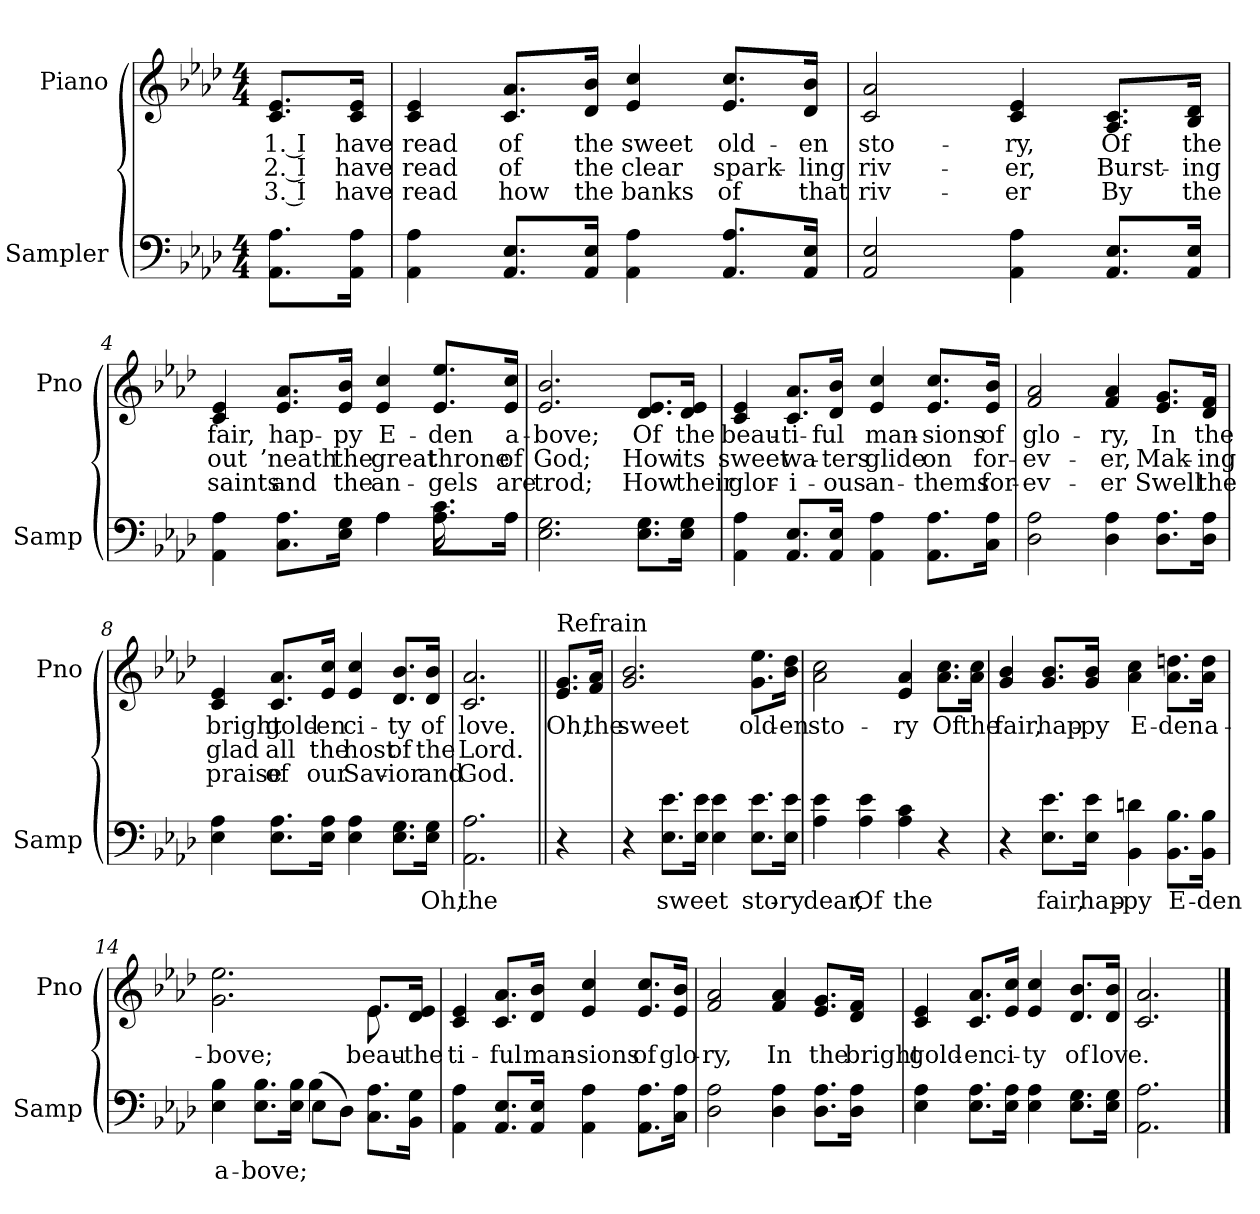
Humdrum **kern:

**kern	**text	**kern	**text	**text	**text
*part2	*part2	*part1	*part1	*part1	*part1
*staff2	*staff2	*staff1	*staff1	*staff1	*staff1
*I"Sampler	*	*I"Piano	*	*	*
*I'Samp	*	*I'Pno	*	*	*
*clefF4	*	*clefG2	*	*	*
*k[b-e-a-d-]	*	*k[b-e-a-d-]	*	*	*
*A-:	*	*A-:	*	*	*
*M4/4	*	*M4/4	*	*	*
=1	=1	=1	=1	=1	=1
8.AA-\ 8.A-\L	.	8.c/ 8.e-/L	1. I	2. I	3. I
16AA-\ 16A-\Jk	.	16c/ 16e-/Jk	have	have	have
=2	=2	=2	=2	=2	=2
4AA- 4A-	.	4c 4e-	read	read	read
8.AA-/ 8.E-/L	.	8.c/ 8.a-/L	of	of	how
16AA-/ 16E-/Jk	.	16d-/ 16b-/Jk	the	the	the
4AA- 4A-	.	4e- 4cc	sweet	clear	banks
8.AA-/ 8.A-/L	.	8.e-/ 8.cc/L	old-	spark-	of
16AA-/ 16E-/Jk	.	16d-/ 16b-/Jk	-en	-ling	that
=3	=3	=3	=3	=3	=3
2AA- 2E-	.	2c 2a-	sto-	riv-	riv-
4AA- 4A-	.	4c 4e-	-ry,	-er,	-er
8.AA-/ 8.E-/L	.	8.A-/ 8.c/L	Of	Burst-	By
16AA-/ 16E-/Jk	.	16B-/ 16d-/Jk	the	-ing	the
=4	=4	=4	=4	=4	=4
*^	*	*	*	*	*
4AA- 4A-	2ryy	.	4c 4e-	fair,	out	saints
8.C\ 8.A-\L	.	.	8.e-/ 8.a-/L	hap-	’neath	and
16E-\ 16G\Jk	.	.	16e-/ 16b-/Jk	-py	the	the
4A-\	4A-	.	4e- 4cc	E-	great	an-
8.A-\ 8.c\L	16A-	.	8.e-/ 8.ee-/L	-den	throne	-gels
.	8.ryy	.	.	.	.	.
16A-\Jk	.	.	16e-/ 16cc/Jk	a-	of	are
*v	*v	*	*	*	*	*
=5	=5	=5	=5	=5	=5
2.E- 2.G	.	2.e- 2.b-	-bove;	God;	trod;
8.E-\ 8.G\L	.	8.d-/ 8.e-/L	Of	How	How
16E-\ 16G\Jk	.	16d-/ 16e-/Jk	the	its	their
=6	=6	=6	=6	=6	=6
4AA- 4A-	.	4c 4e-	beau-	sweet	glor-
8.AA-/ 8.E-/L	.	8.c/ 8.a-/L	-ti-	wa-	-i-
16AA-/ 16E-/Jk	.	16d-/ 16b-/Jk	-ful	-ters	-ous
4AA- 4A-	.	4e- 4cc	man-	glide	an-
8.AA-\ 8.A-\L	.	8.e-/ 8.cc/L	-sions	on	-thems
16C\ 16A-\Jk	.	16e-/ 16b-/Jk	of	for-	for-
=7	=7	=7	=7	=7	=7
2D- 2A-	.	2f 2a-	glo-	-ev-	-ev-
4D- 4A-	.	4f 4a-	-ry,	-er,	-er
8.D-\ 8.A-\L	.	8.e-/ 8.g/L	In	Mak-	Swell
16D-\ 16A-\Jk	.	16d-/ 16f/Jk	the	-ing	the
=8	=8	=8	=8	=8	=8
4E- 4A-	.	4c 4e-	bright	glad	praise
8.E-\ 8.A-\L	.	8.c/ 8.a-/L	gold-	all	of
16E-\ 16A-\Jk	.	16e-/ 16cc/Jk	-en	the	our
4E- 4A-	.	4e- 4cc	ci-	host	Sav-
8.E-\ 8.G\L	.	8.d-/ 8.b-/L	-ty	of	-ior
16E-\ 16G\Jk	Oh,	16d-/ 16b-/Jk	of	the	and
=9	=9	=9	=9	=9	=9
2.AA- 2.A-	the	2.c 2.a-	love.	Lord.	God.
=10||	=10||	=10||	=10||	=10||	=10||
!	!	!LO:TX:t=Refrain	!	!	!
4r	.	8.e-/ 8.g/L	Oh,	.	.
.	.	16f/ 16a-/Jk	the	.	.
=11	=11	=11	=11	=11	=11
4r	.	2.g 2.b-	sweet	.	.
8.E-\ 8.e-\L	sweet	.	.	.	.
16E-\ 16e-\Jk	.	.	.	.	.
4E- 4e-	.	.	.	.	.
8.E-\ 8.e-\L	sto-	8.g\ 8.ee-\L	old-	.	.
16E-\ 16e-\Jk	-ry	16b-\ 16dd-\Jk	-en	.	.
=12	=12	=12	=12	=12	=12
4A- 4e-	dear,	2a- 2cc	sto-	.	.
4A- 4e-	Of	.	.	.	.
4A- 4c	the	4e- 4a-	-ry	.	.
4r	.	8.a-\ 8.cc\L	Of	.	.
.	.	16a-\ 16cc\Jk	the	.	.
=13	=13	=13	=13	=13	=13
4r	.	4g 4b-	fair,	.	.
8.E-\ 8.e-\L	fair,	8.g/ 8.b-/L	hap-	.	.
16E-\ 16e-\Jk	hap-	16g/ 16b-/Jk	-py	.	.
4BB- 4dn	-py	4a- 4cc	E-	.	.
8.BB-\ 8.B-\L	E-	8.a-\ 8.ddn\L	-den	.	.
16BB-\ 16B-\Jk	-den	16a-\ 16dd\Jk	a-	.	.
=14	=14	=14	=14	=14	=14
*^	*	*^	*	*	*
4E- 4B-	2ryy	a-	2.g 2.ee-	2.ryy	-bove;	.	.
8.E-\ 8.B-\L	.	-bove;	.	.	.	.	.
16E-\ 16B-\Jk	.	.	.	.	.	.	.
(8E-\L	4B-	.	.	.	.	.	.
8D-\J)	.	.	.	.	.	.	.
8.C\ 8.A-\L	4ryy	.	8.e-/L	8.e-	beau-	.	.
16BB-\ 16G\Jk	.	.	16d-/ 16e-/Jk	16ryy	the	.	.
*v	*v	*	*	*	*	*	*
*	*	*v	*v	*	*	*
=15	=15	=15	=15	=15	=15
4AA- 4A-	.	4c 4e-	-ti-	.	.
8.AA-/ 8.E-/L	.	8.c/ 8.a-/L	-ful	.	.
16AA-/ 16E-/Jk	.	16d-/ 16b-/Jk	man-	.	.
4AA- 4A-	.	4e- 4cc	-sions	.	.
8.AA-\ 8.A-\L	.	8.e-/ 8.cc/L	of	.	.
16C\ 16A-\Jk	.	16e-/ 16b-/Jk	glo-	.	.
=16	=16	=16	=16	=16	=16
2D- 2A-	.	2f 2a-	-ry,	.	.
4D- 4A-	.	4f 4a-	In	.	.
8.D-\ 8.A-\L	.	8.e-/ 8.g/L	the	.	.
16D-\ 16A-\Jk	.	16d-/ 16f/Jk	bright	.	.
=17	=17	=17	=17	=17	=17
4E- 4A-	.	4c 4e-	gold-	.	.
8.E-\ 8.A-\L	.	8.c/ 8.a-/L	-en	.	.
16E-\ 16A-\Jk	.	16e-/ 16cc/Jk	ci-	.	.
4E- 4A-	.	4e- 4cc	-ty	.	.
8.E-\ 8.G\L	.	8.d-/ 8.b-/L	of	.	.
16E-\ 16G\Jk	.	16d-/ 16b-/Jk	love.	.	.
=18	=18	=18	=18	=18	=18
2.AA- 2.A-	.	2.c 2.a-	.	.	.
==	==	==	==	==	==
*-	*-	*-	*-	*-	*-
